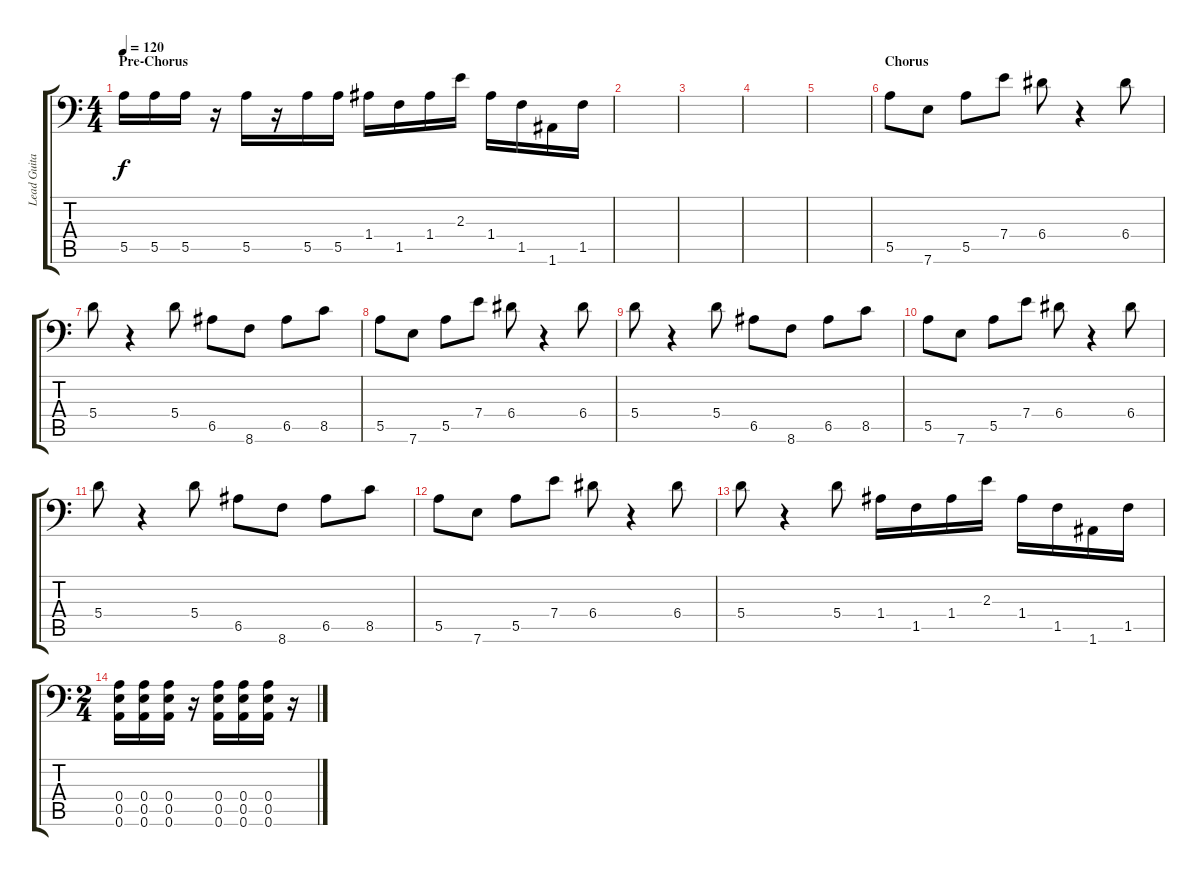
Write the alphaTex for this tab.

\track ("Lead Guitar" "Lead Guita") {instrument distortionguitar}
\staff {score tabs}
\tuning (B3 Gb3 D3 A2 E2 A1) {hide}
\ts (4 4)
\section ("" "Pre-Chorus")
\tempo 120
\clef f4
\ks c
5.5.16{dy f} 5.5.16 5.5.16 r.16 5.5.16 r.16 5.5.16 5.5.16 1.4.16 1.5.16 1.4.16 2.3.16 1.4.16 1.5.16 1.6.16 1.5.16 |
|
|
|
|
\section ("" "Chorus")
5.5.8 7.6.8 5.5.8 7.4.8 6.4.8 r.4 6.4.8 |
5.4.8 r.4 5.4.8 6.5.8 8.6.8 6.5.8 8.5.8 |
5.5.8 7.6.8 5.5.8 7.4.8 6.4.8 r.4 6.4.8 |
5.4.8 r.4 5.4.8 6.5.8 8.6.8 6.5.8 8.5.8 |
5.5.8 7.6.8 5.5.8 7.4.8 6.4.8 r.4 6.4.8 |
5.4.8 r.4 5.4.8 6.5.8 8.6.8 6.5.8 8.5.8 |
5.5.8 7.6.8 5.5.8 7.4.8 6.4.8 r.4 6.4.8 |
5.4.8 r.4 5.4.8 1.4.16 1.5.16 1.4.16 2.3.16 1.4.16 1.5.16 1.6.16 1.5.16 |
\ts (2 4)
(0.4 0.5 0.6).16 (0.4 0.5 0.6).16 (0.4 0.5 0.6).16 r.16 (0.4 0.5 0.6).16 (0.4 0.5 0.6).16 (0.4 0.5 0.6).16 r.16
